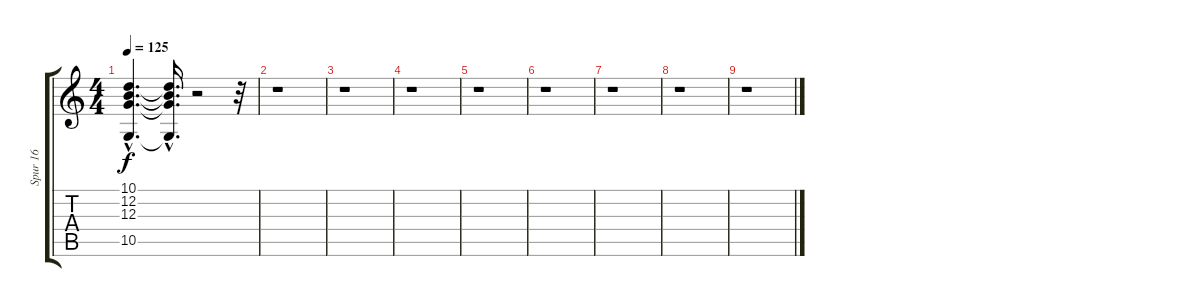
\track ("Spur 16" "Spur 16") {instrument electricpiano1}
\staff {score tabs}
\tuning (E4 B3 G3 D3 A2 E2) {hide}
\ts (4 4)
\tempo 125
\clef g2
\ks c
(10.1{hac} 12.2{hac} 12.3{hac} 10.5{hac}).4{d dy f} (10.1{hac t} 12.2{hac t} 12.3{hac t} 10.5{t}).16{d} r.2 r.32 |
r.1 |
r.1 |
r.1 |
r.1 |
r.1 |
r.1 |
r.1 |
r.1
